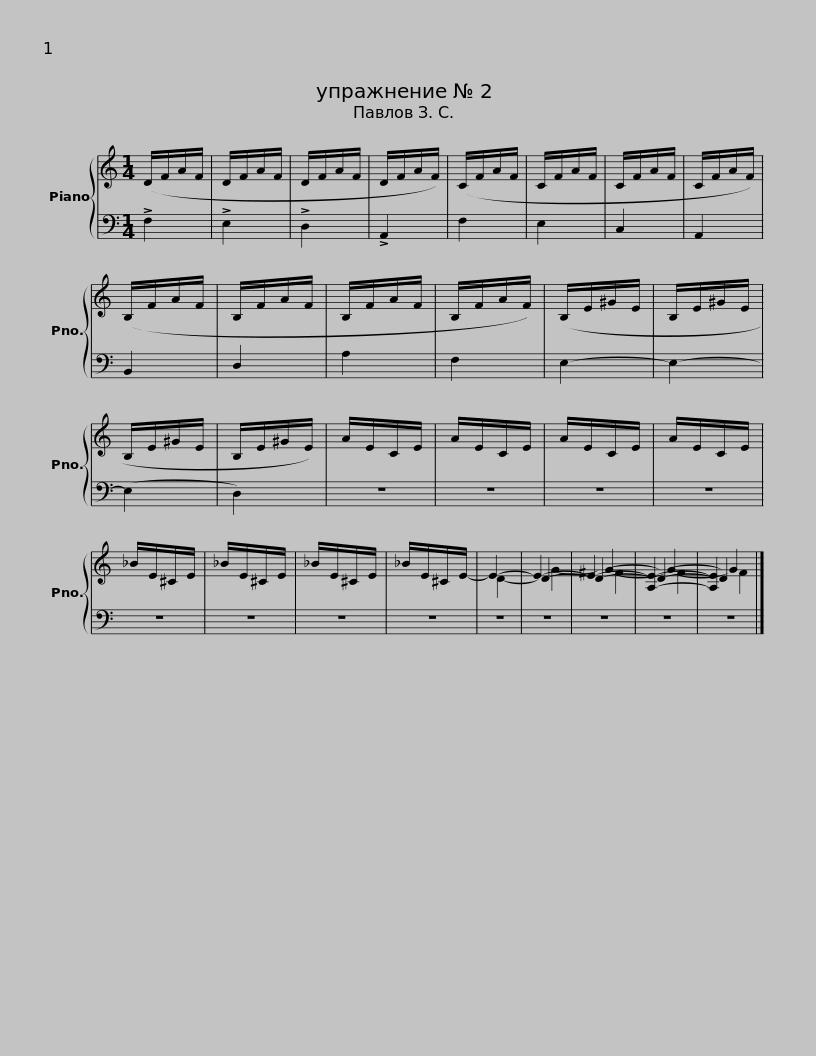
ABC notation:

X:1
%%score { ( 1 3 4 5 ) | 2 }
L:1/8
M:1/4
I:linebreak $
K:C
V:1 treble
V:3 treble
V:4 treble
V:5 treble
V:2 bass
V:1
 (D/F/A/F/ | D/F/A/F/ | D/F/A/F/ | D/F/A/F/) | (C/F/A/F/ | %5
 C/F/A/F/ | C/F/A/F/ | C/F/A/F/) | (B,/F/A/F/ | B,/F/A/F/ | %10
 B,/F/A/F/ |$ B,/F/A/F/) | (B,/E/^G/E/ | B,/E/^G/E/ | B,/E/^G/E/ | %15
 B,/E/^G/E/) | A/E/C/E/ | A/E/C/E/ | A/E/C/E/ | A/E/C/E/ | %20
 _B/E/^C/E/ |$ _B/E/^C/E/ | _B/E/^C/E/ | _B/E/^C/E/- | E2- | %25
 E2- | E2- | [A,E]2- | [A,E]2 |] %29
V:2
 !>!F,2 | !>!E,2 | !>!D,2 | !>!A,,2 | F,2 | %5
 E,2 | C,2 | A,,2 | B,,2 | D,2 | %10
 A,2 |$ F,2 | E,2- | E,2- | (E,2 | %15
 D,2) | z2 | z2 | z2 | z2 | %20
 z2 |$ z2 | z2 | z2 | z2 | %25
 z2 | z2 | z2 | z2 |] %29
V:3
 x2 | x2 | x2 | x2 | x2 | %5
 x2 | x2 | x2 | x2 | x2 | %10
 x2 |$ x2 | x2 | x2 | x2 | %15
 x2 | x2 | x2 | x2 | x2 | %20
 x2 |$ x2 | x2 | x2 | D2- | %25
 D2- | D2- | D2- | D2 |] %29
V:4
 x2 | x2 | x2 | x2 | x2 | %5
 x2 | x2 | x2 | x2 | x2 | %10
 x2 |$ x2 | x2 | x2 | x2 | %15
 x2 | x2 | x2 | x2 | x2 | %20
 x2 |$ x2 | x2 | x2 | x2 | %25
 G2- | G2- | G2- | G2 |] %29
V:5
 x2 | x2 | x2 | x2 | x2 | %5
 x2 | x2 | x2 | x2 | x2 | %10
 x2 |$ x2 | x2 | x2 | x2 | %15
 x2 | x2 | x2 | x2 | x2 | %20
 x2 |$ x2 | x2 | x2 | x2 | %25
 x2 | ^F2- | F2- | F2 |] %29
